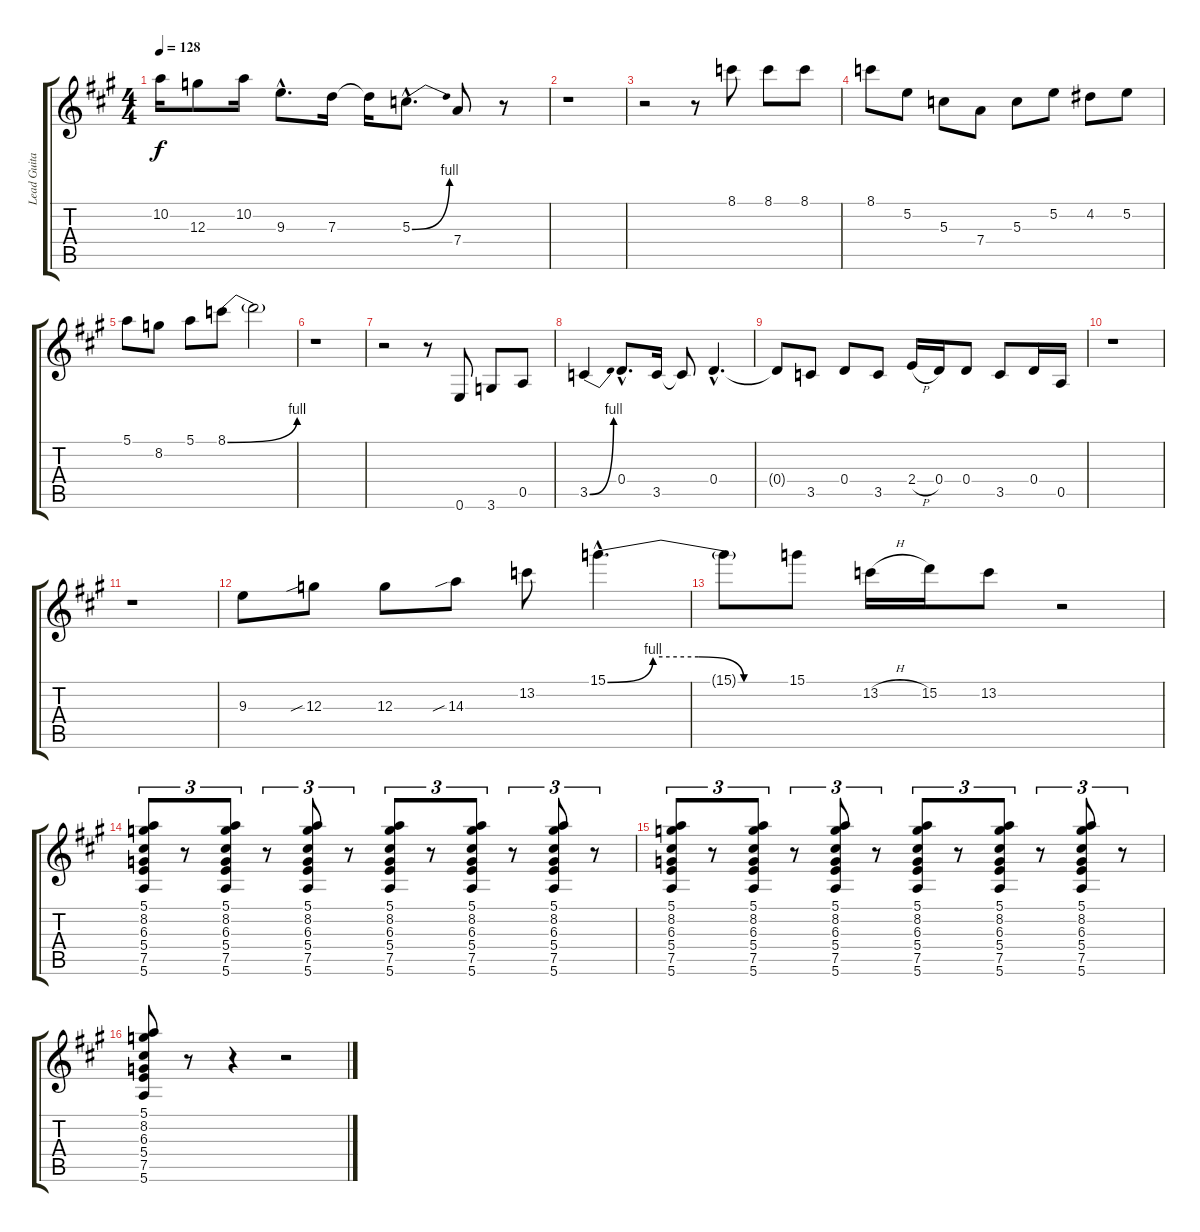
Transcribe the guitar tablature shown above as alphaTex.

\track ("Lead Guitar 2" "Lead Guita") {instrument overdrivenguitar}
\staff {score tabs}
\tuning (E4 B3 G3 D3 A2 E2) {hide}
\ts (4 4)
\tempo 128
\clef g2
\ks a
10.2.16{dy f} 12.3.8 10.2.16 9.3{hac}.8{d} 7.3.16 7.3{t}.16 5.3{be (bend 0 0 60 4) hac}.8{d} 7.4.8 r.8 |
r.1 |
r.2 r.8 8.1.8 8.1.8 8.1.8 |
8.1.8 5.2.8 5.3.8 7.4.8 5.3.8 5.2.8 4.2.8 5.2.8 |
5.1.8 8.2.8 5.1.8 8.1{be (bend 0 0 60 4)}.8 8.1{t}.2 |
r.1 |
r.2 r.8 0.6.8 3.6.8 0.5.8 |
3.5{be (bend 0 0 60 4)}.4 0.4{hac}.8{d} 3.5.16 3.5{t}.8 0.4{hac}.4{d} |
0.4{t}.8 3.5.8 0.4.8 3.5.8 2.4{h}.16 0.4.16 0.4.8 3.5.8 0.4.16 0.5.16 |
r.1 |
r.1 |
9.3.8 12.3{sib}.8 12.3.8 14.3{sib}.8 13.2.8 15.1{be (custom 0 0 15 4 30 4 45 0 60 0) hac}.4{d} |
15.1{t}.8 15.1.8 13.2{h}.16 15.2.16 13.2.8 r.2 |
(5.1 8.2 6.3 5.4 7.5 5.6).8{tu (3 2) volume 13} r.8{tu (3 2)} (5.1 8.2 6.3 5.4 7.5 5.6).8{tu (3 2)} r.8{tu (3 2)} (5.1 8.2 6.3 5.4 7.5 5.6).8{tu (3 2)} r.8{tu (3 2)} (5.1 8.2 6.3 5.4 7.5 5.6).8{tu (3 2)} r.8{tu (3 2)} (5.1 8.2 6.3 5.4 7.5 5.6).8{tu (3 2)} r.8{tu (3 2)} (5.1 8.2 6.3 5.4 7.5 5.6).8{tu (3 2)} r.8{tu (3 2)} |
(5.1 8.2 6.3 5.4 7.5 5.6).8{tu (3 2)} r.8{tu (3 2)} (5.1 8.2 6.3 5.4 7.5 5.6).8{tu (3 2)} r.8{tu (3 2)} (5.1 8.2 6.3 5.4 7.5 5.6).8{tu (3 2)} r.8{tu (3 2)} (5.1 8.2 6.3 5.4 7.5 5.6).8{tu (3 2)} r.8{tu (3 2)} (5.1 8.2 6.3 5.4 7.5 5.6).8{tu (3 2)} r.8{tu (3 2)} (5.1 8.2 6.3 5.4 7.5 5.6).8{tu (3 2)} r.8{tu (3 2)} |
(5.1 8.2 6.3 5.4 7.5 5.6).8 r.8 r.4 r.2
